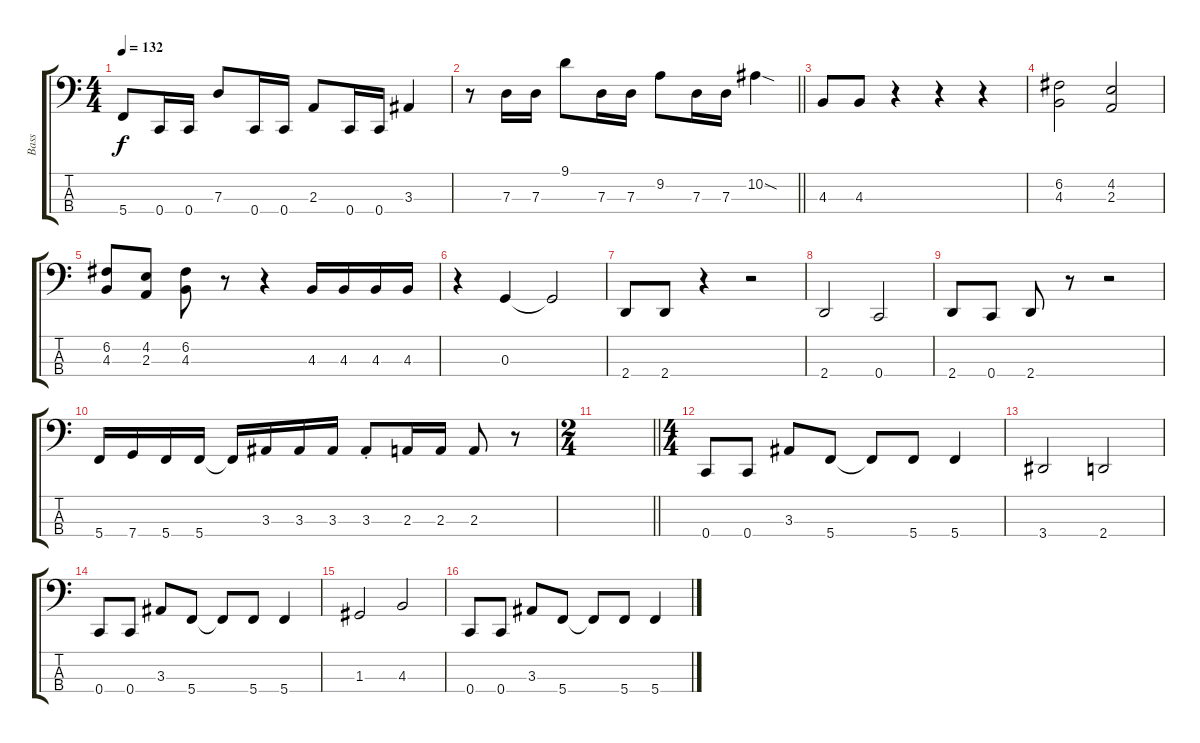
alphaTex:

\track ("Bass" "Bass") {instrument slapbass2}
\staff {score tabs}
\tuning (F2 C2 G1 C1) {hide}
\ts (4 4)
\tempo 132
\clef f4
\ks c
5.4{t}.8{dy f} 0.4.16 0.4.16 7.3.8 0.4.16 0.4.16 2.3.8 0.4.16 0.4.16 3.3.4 |
\barLineRight lightlight
r.8 7.3.16 7.3.16 9.1.8 7.3.16 7.3.16 9.2.8 7.3.16 7.3.16 10.2{sod}.4 |
4.3.8 4.3.8 r.4 r.4 r.4 |
(6.2 4.3).2 (4.2 2.3).2 |
(6.2 4.3).8 (4.2 2.3).8 (6.2 4.3).8 r.8 r.4 4.3.16 4.3.16 4.3.16 4.3.16 |
r.4 0.3.4 0.3{t}.2 |
2.4.8 2.4.8 r.4 r.2 |
2.4.2 0.4.2 |
2.4.8 0.4.8 2.4.8 r.8 r.2 |
5.4.16 7.4.16 5.4.16 5.4.16 5.4{t}.16 3.3.16 3.3.16 3.3.16 3.3{st}.8 2.3.16 2.3.16 2.3.8 r.8 |
\ts (2 4)
\barLineRight lightlight
|
\ts (4 4)
0.4.8 0.4.8 3.3.8 5.4.8 5.4{t}.8 5.4.8 5.4.4 |
3.4.2 2.4.2 |
0.4.8 0.4.8 3.3.8 5.4.8 5.4{t}.8 5.4.8 5.4.4 |
1.3.2 4.3.2 |
0.4.8 0.4.8 3.3.8 5.4.8 5.4{t}.8 5.4.8 5.4.4
